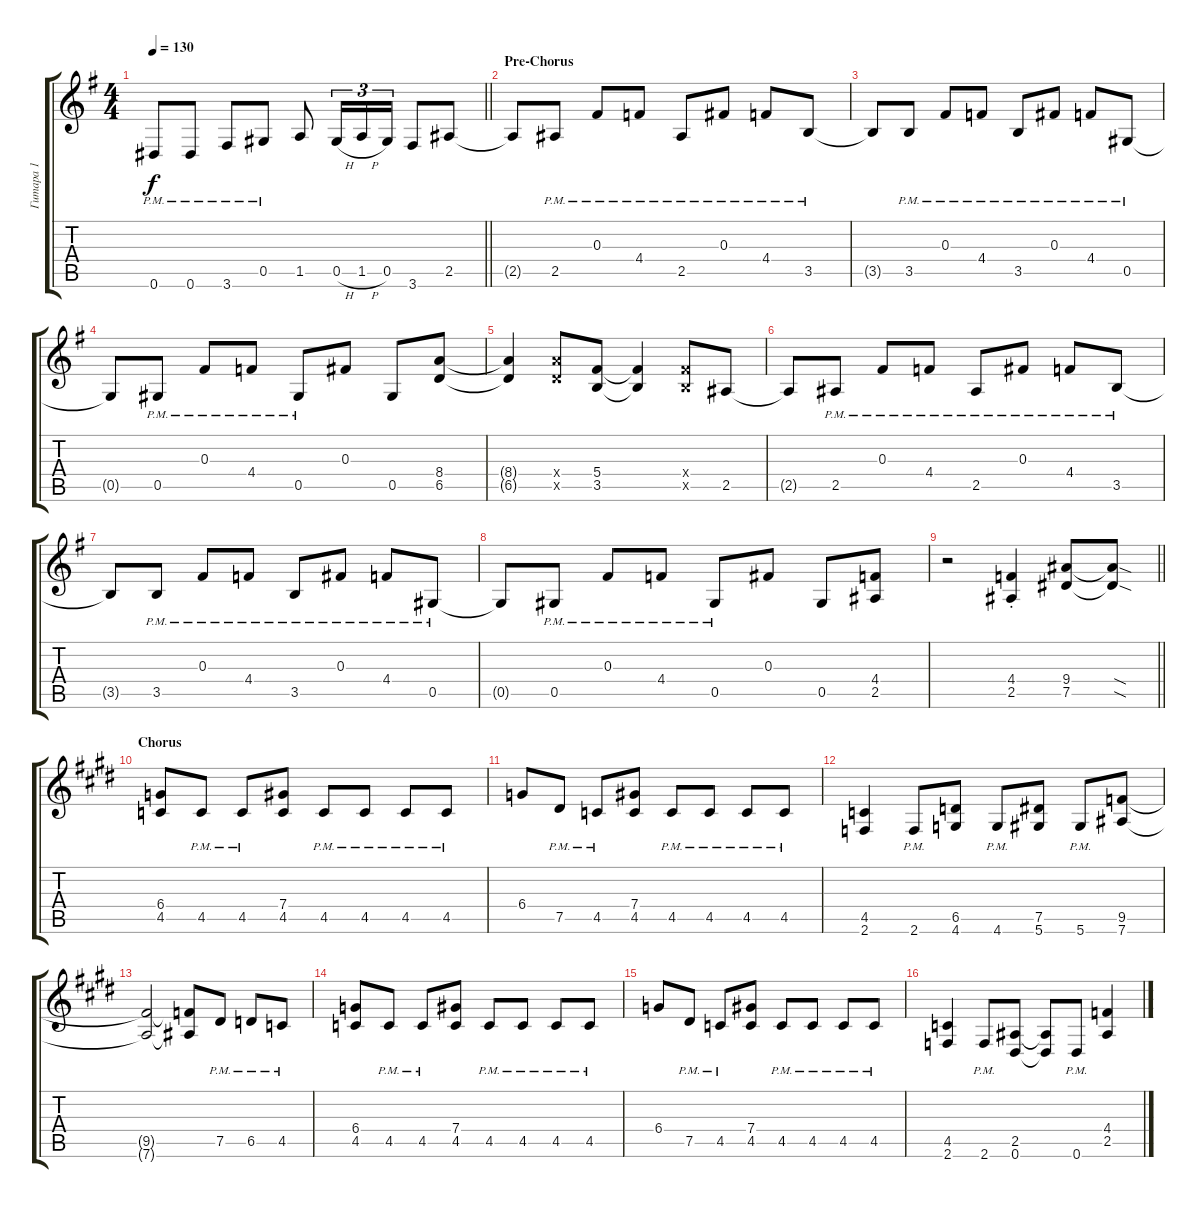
\track ("Гитара 1" "Гитара 1") {instrument distortionguitar}
\staff {score tabs}
\tuning (Eb4 Bb3 Gb3 Db3 Ab2 Eb2) {hide}
\ts (4 4)
\tempo 130
\clef g2
\barLineRight lightlight
\ks eminor
0.6{pm}.8{dy f} 0.6{pm}.8 3.6{pm}.8 0.5{pm}.8 1.5.8 0.5{h}.16{tu (3 2)} 1.5{h}.16{tu (3 2)} 0.5.16{tu (3 2)} 3.6.8 2.5.8 |
\section ("" "Pre-Chorus")
2.5{t}.8 2.5{pm}.8 0.3{pm}.8 4.4{pm}.8 2.5{pm}.8 0.3{pm}.8 4.4{pm}.8 3.5{pm}.8 |
3.5{t}.8 3.5{pm}.8 0.3{pm}.8 4.4{pm}.8 3.5{pm}.8 0.3{pm}.8 4.4{pm}.8 0.5{pm}.8 |
0.5{t}.8 0.5{pm}.8 0.3{pm}.8 4.4{pm}.8 0.5{pm}.8 0.3.8 0.5.8 (8.4 6.5).8 |
(8.4{t} 6.5{t}).4 (8.4{x} 6.5{x}).8 (5.4 3.5).8 (5.4{t} 3.5{t}).4 (5.4{x} 3.5{x}).8 2.5.8 |
2.5{t}.8 2.5{pm}.8 0.3{pm}.8 4.4{pm}.8 2.5{pm}.8 0.3{pm}.8 4.4{pm}.8 3.5{pm}.8 |
3.5{t}.8 3.5{pm}.8 0.3{pm}.8 4.4{pm}.8 3.5{pm}.8 0.3{pm}.8 4.4{pm}.8 0.5{pm}.8 |
0.5{t}.8 0.5{pm}.8 0.3{pm}.8 4.4{pm}.8 0.5{pm}.8 0.3.8 0.5.8 (4.4 2.5).8 |
\barLineRight lightlight
r.2 (4.4{st} 2.5{st}).4 (9.4 7.5).8 (9.4{sod t} 7.5{sod t}).8 |
\section ("" "Chorus")
\ks c#minor
(6.4 4.5).8 4.5{pm}.8 4.5{pm}.8 (7.4 4.5).8 4.5{pm}.8 4.5{pm}.8 4.5{pm}.8 4.5{pm}.8 |
6.4.8 7.5{pm}.8 4.5{pm}.8 (7.4 4.5).8 4.5{pm}.8 4.5{pm}.8 4.5{pm}.8 4.5{pm}.8 |
(4.5 2.6).4 2.6{pm}.8 (6.5 4.6).8 4.6{pm}.8 (7.5 5.6).8 5.6{pm}.8 (9.5 7.6).8 |
(9.5{t} 7.6{t}).2 (9.5{t} 7.6{t}).8 7.5{pm}.8 6.5{pm}.8 4.5{pm}.8 |
(6.4 4.5).8 4.5{pm}.8 4.5{pm}.8 (7.4 4.5).8 4.5{pm}.8 4.5{pm}.8 4.5{pm}.8 4.5{pm}.8 |
6.4.8 7.5{pm}.8 4.5{pm}.8 (7.4 4.5).8 4.5{pm}.8 4.5{pm}.8 4.5{pm}.8 4.5{pm}.8 |
(4.5 2.6).4 2.6{pm}.8 (2.5 0.6).8 (2.5{t} 0.6{t}).8 0.6{pm}.8 (4.4 2.5).4
